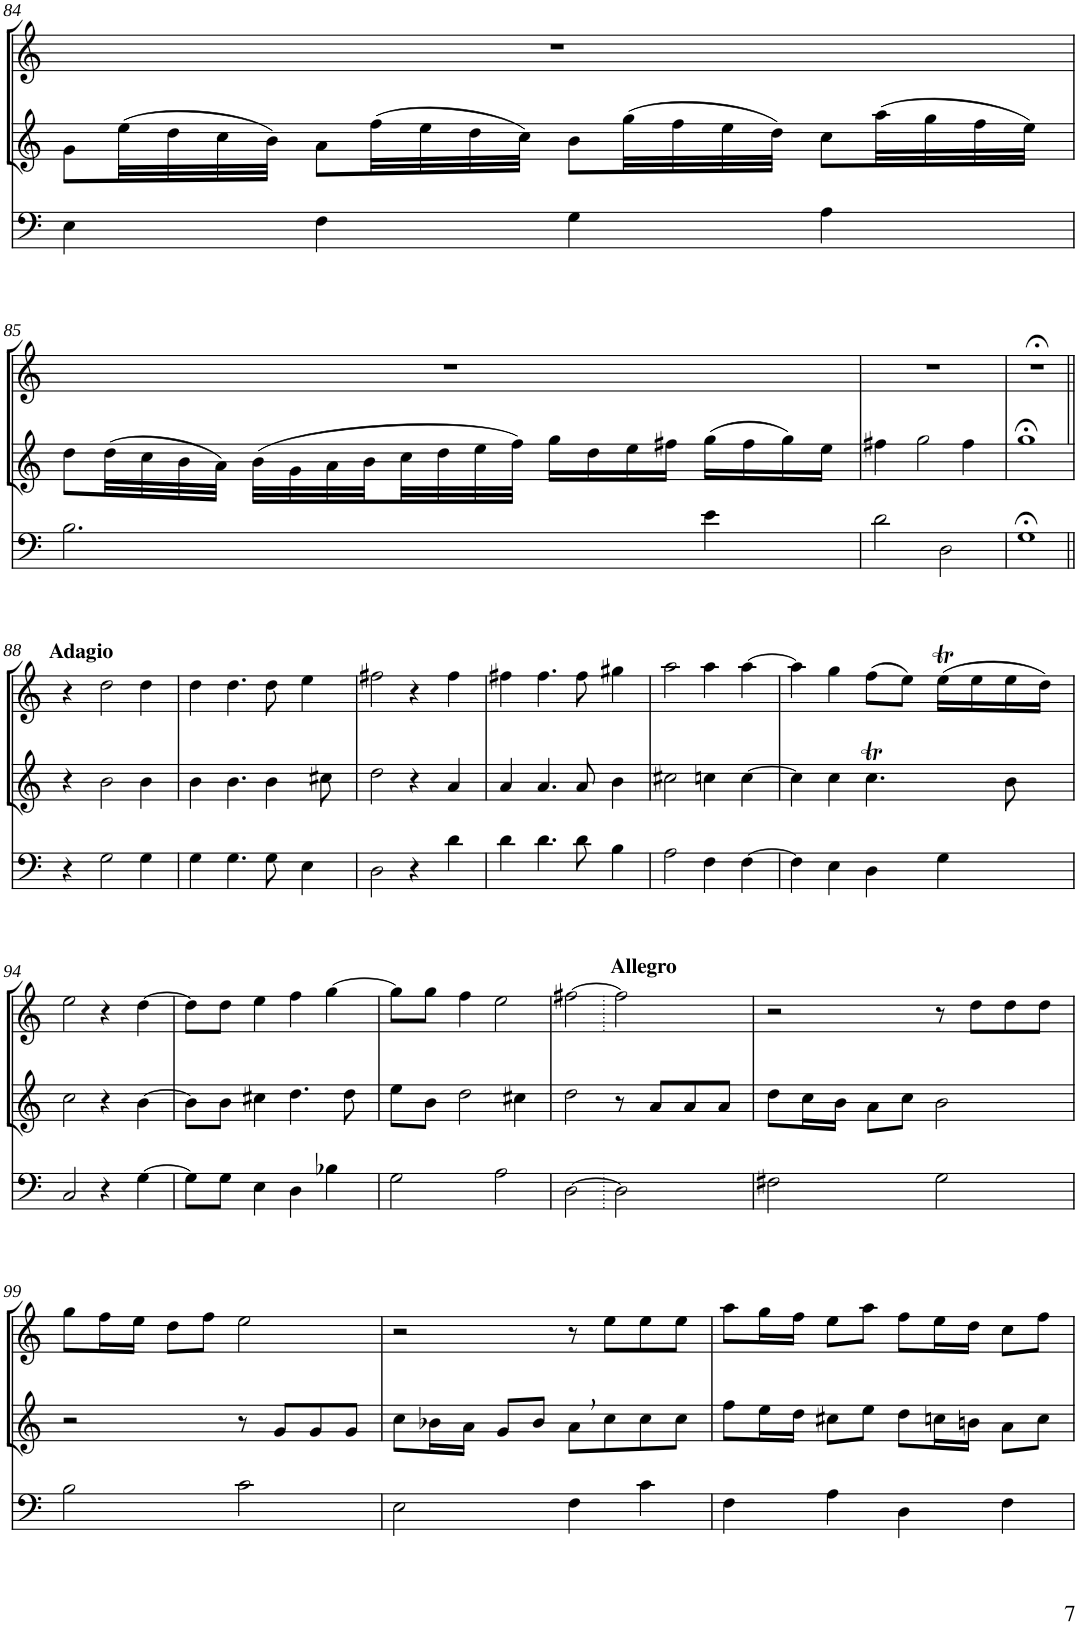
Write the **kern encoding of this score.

**kern	**kern	**kern
*part3	*part2	*part1
*staff3	*staff2	*staff1
*I"Cello	*I"Flute	*I"Flute
!!LO:PB:g=z
*clefF4	*clefG2	*clefG2
*k[]	*k[]	*k[]
*M4/4	*M4/4	*M4/4
*met(c)	*met(c)	*met(c)
=84	=84	=84
4E\	8g\L	1r
.	(32ee\LL	.
.	32dd\	.
.	32cc\	.
.	32b\JJJ)	.
4F\	8a\L	.
.	(32ff\LL	.
.	32ee\	.
.	32dd\	.
.	32cc\JJJ)	.
4G\	8b\L	.
.	(32gg\LL	.
.	32ff\	.
.	32ee\	.
.	32dd\JJJ)	.
4A\	8cc\L	.
.	(32aa\LL	.
.	32gg\	.
.	32ff\	.
.	32ee\JJJ)	.
!!LO:LB:g=z
=85	=85	=85
2.B\	8dd\L	1r
.	(32dd\LL	.
.	32cc\	.
.	32b\	.
.	32a\JJJ)	.
.	(32b\LLL	.
.	32g\	.
.	32a\	.
.	32b\	.
.	32cc\	.
.	32dd\	.
.	32ee\	.
.	32ff\JJJ)	.
.	16gg\LL	.
.	16dd\	.
.	16ee\	.
.	16ff#X\JJ	.
4e\	(16gg\LL	.
.	16ff#\	.
.	16gg\)	.
.	16ee\JJ	.
=86	=86	=86
2d\	4ff#X\	1r
.	2gg\	.
2D\	.	.
.	4ff#\	.
=87	=87	=87
1G;<	1gg;<	1r;<
!!LO:LB:g=z
=88||	=88||	=88||
!	!	!LO:TX:a:B:t=Adagio
4r	4r	4r
2G\	2b\	2dd\
4G\	4b\	4dd\
=89	=89	=89
4G\	4b\	4dd\
4.G\	4.b\	4.dd\
8G\	4b\	8dd\
4E\	.	4ee\
.	8cc#X\	.
=90	=90	=90
2D\	2dd\	2ff#X\
4r	4r	4r
4d\	4a/	4ff#\
=91	=91	=91
4d\	4a/	4ff#X\
4.d\	4.a/	4.ff#\
8d\	8a/	8ff#\
4B\	4b\	4gg#X\
=92	=92	=92
2A\	2cc#X\	2aa\
4F\	4ccn\	4aa\
[4F\	[4cc\	[4aa\
=93	=93	=93
4F\]	4cc\]	4aa\]
4E\	4cc\	4gg\
4D\	4.ccT\	(8ff\L
.	.	8ee\J)
4G\	.	(16eet\LL
.	.	16ee\
.	8b\	16ee\
.	.	16dd\JJ)
!!LO:LB:g=z
=94	=94	=94
2C/	2cc\	2ee\
4r	4r	4r
[4G\	[4b\	[4dd\
=95	=95	=95
8G\L]	8b\L]	8dd\L]
8G\J	8b\J	8dd\J
4E\	4cc#X\	4ee\
4D\	4.dd\	4ff\
4B-X\	.	[4gg\
.	8dd\	.
=96	=96	=96
2G\	8ee\L	8gg\L]
.	8b\J	8gg\J
.	2dd\	4ff\
2A\	.	2ee\
.	4cc#X\	.
=97	=97	=97
[2D\	2dd\	[2ff#X\
!	!	!LO:TX:a:B:t=Allegro
2D\]	8r	2ff#\]
.	8a/L	.
.	8a/	.
.	8a/J	.
=98	=98	=98
2F#X\	8dd\L	2r
.	16cc\L	.
.	16b\JJ	.
.	8a\L	.
.	8cc\J	.
2G\	2b\	8r
.	.	8dd\L
.	.	8dd\
.	.	8dd\J
!!LO:LB:g=z
=99	=99	=99
2B\	2r	8gg\L
.	.	16ff\L
.	.	16ee\JJ
.	.	8dd\L
.	.	8ff\J
2c\	8r	2ee\
.	8g/L	.
.	8g/	.
.	8g/J	.
=100	=100	=100
2E\	8cc\L	2r
.	16b-X\L	.
.	16a\JJ	.
.	8g/L	.
.	8b-/J	.
4F\	8a,\L	8r
.	8cc\	8ee\L
4c\	8cc\	8ee\
.	8cc\J	8ee\J
=101	=101	=101
4F\	8ff\L	8aa\L
.	16ee\L	16gg\L
.	16dd\JJ	16ff\JJ
4A\	8cc#X\L	8ee\L
.	8ee\J	8aa\J
4D\	8dd\L	8ff\L
.	16ccn\L	16ee\L
.	16bn\JJ	16dd\JJ
4F\	8a\L	8cc\L
.	8cc\J	8ff\J
=	=	=
*-	*-	*-
